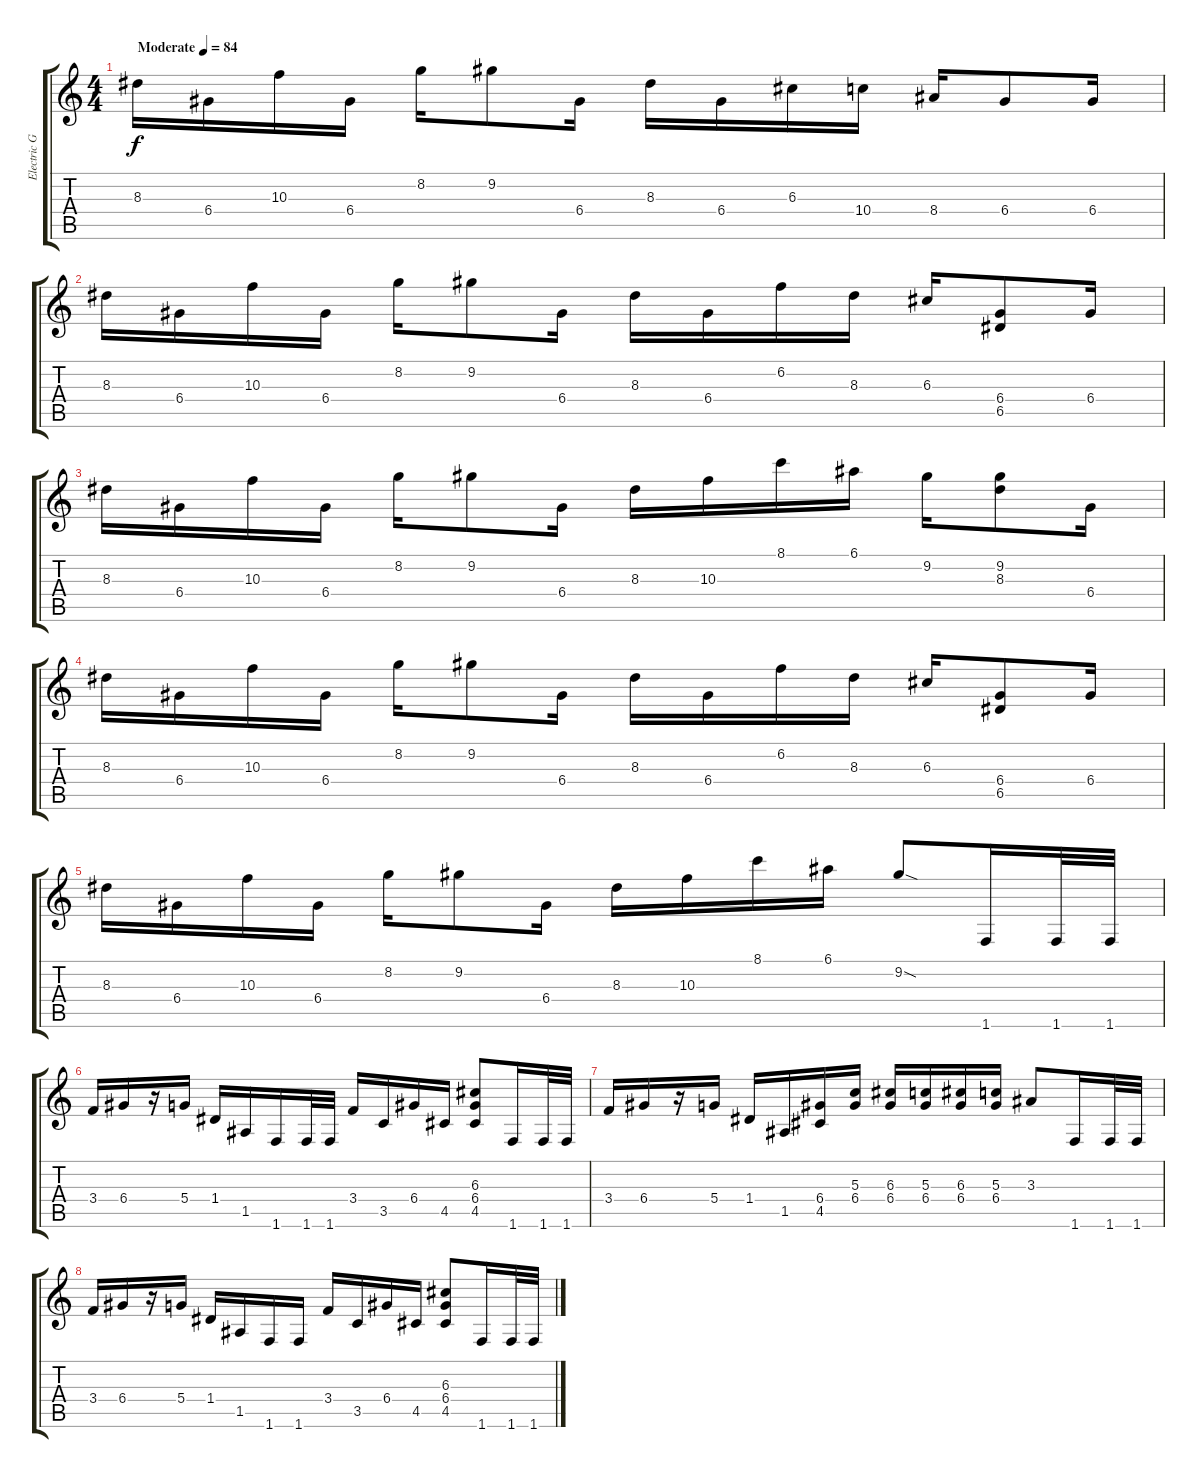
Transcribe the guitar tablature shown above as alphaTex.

\track ("Electric Guitar" "Electric G") {instrument distortionguitar}
\staff {score tabs}
\tuning (E4 B3 G3 D3 A2 E2) {hide}
\ts (4 4)
\tempo (84 "Moderate")
\clef g2
\ks c
8.3.16{dy f instrument distortionguitar} 6.4.16 10.3.16 6.4.16 8.2.16 9.2.8 6.4.16 8.3.16 6.4.16 6.3.16 10.4.16 8.4.16 6.4.8 6.4.16 |
8.3.16 6.4.16 10.3.16 6.4.16 8.2.16 9.2.8 6.4.16 8.3.16 6.4.16 6.2.16 8.3.16 6.3.16 (6.4 6.5).8 6.4.16 |
8.3.16 6.4.16 10.3.16 6.4.16 8.2.16 9.2.8 6.4.16 8.3.16 10.3.16 8.1.16 6.1.16 9.2.16 (9.2 8.3).8 6.4.16 |
8.3.16 6.4.16 10.3.16 6.4.16 8.2.16 9.2.8 6.4.16 8.3.16 6.4.16 6.2.16 8.3.16 6.3.16 (6.4 6.5).8 6.4.16 |
8.3.16 6.4.16 10.3.16 6.4.16 8.2.16 9.2.8 6.4.16 8.3.16 10.3.16 8.1.16 6.1.16 9.2{sod}.8 1.6.16 1.6.32 1.6.32 |
3.4.16 6.4.16 r.16 5.4.16 1.4.16 1.5.16 1.6.16 1.6.32 1.6.32 3.4.16 3.5.16 6.4.16 4.5.16 (6.3 6.4 4.5).8 1.6.16 1.6.32 1.6.32 |
3.4.16 6.4.16 r.16 5.4.16 1.4.16 1.5.16 (6.4 4.5).16 (5.3 6.4).16 (6.3 6.4).16 (5.3 6.4).16 (6.3 6.4).16 (5.3 6.4).16 3.3.8 1.6.16 1.6.32 1.6.32 |
3.4.16 6.4.16 r.16 5.4.16 1.4.16 1.5.16 1.6.16 1.6.16 3.4.16 3.5.16 6.4.16 4.5.16 (6.3 6.4 4.5).8 1.6.16 1.6.32 1.6.32
